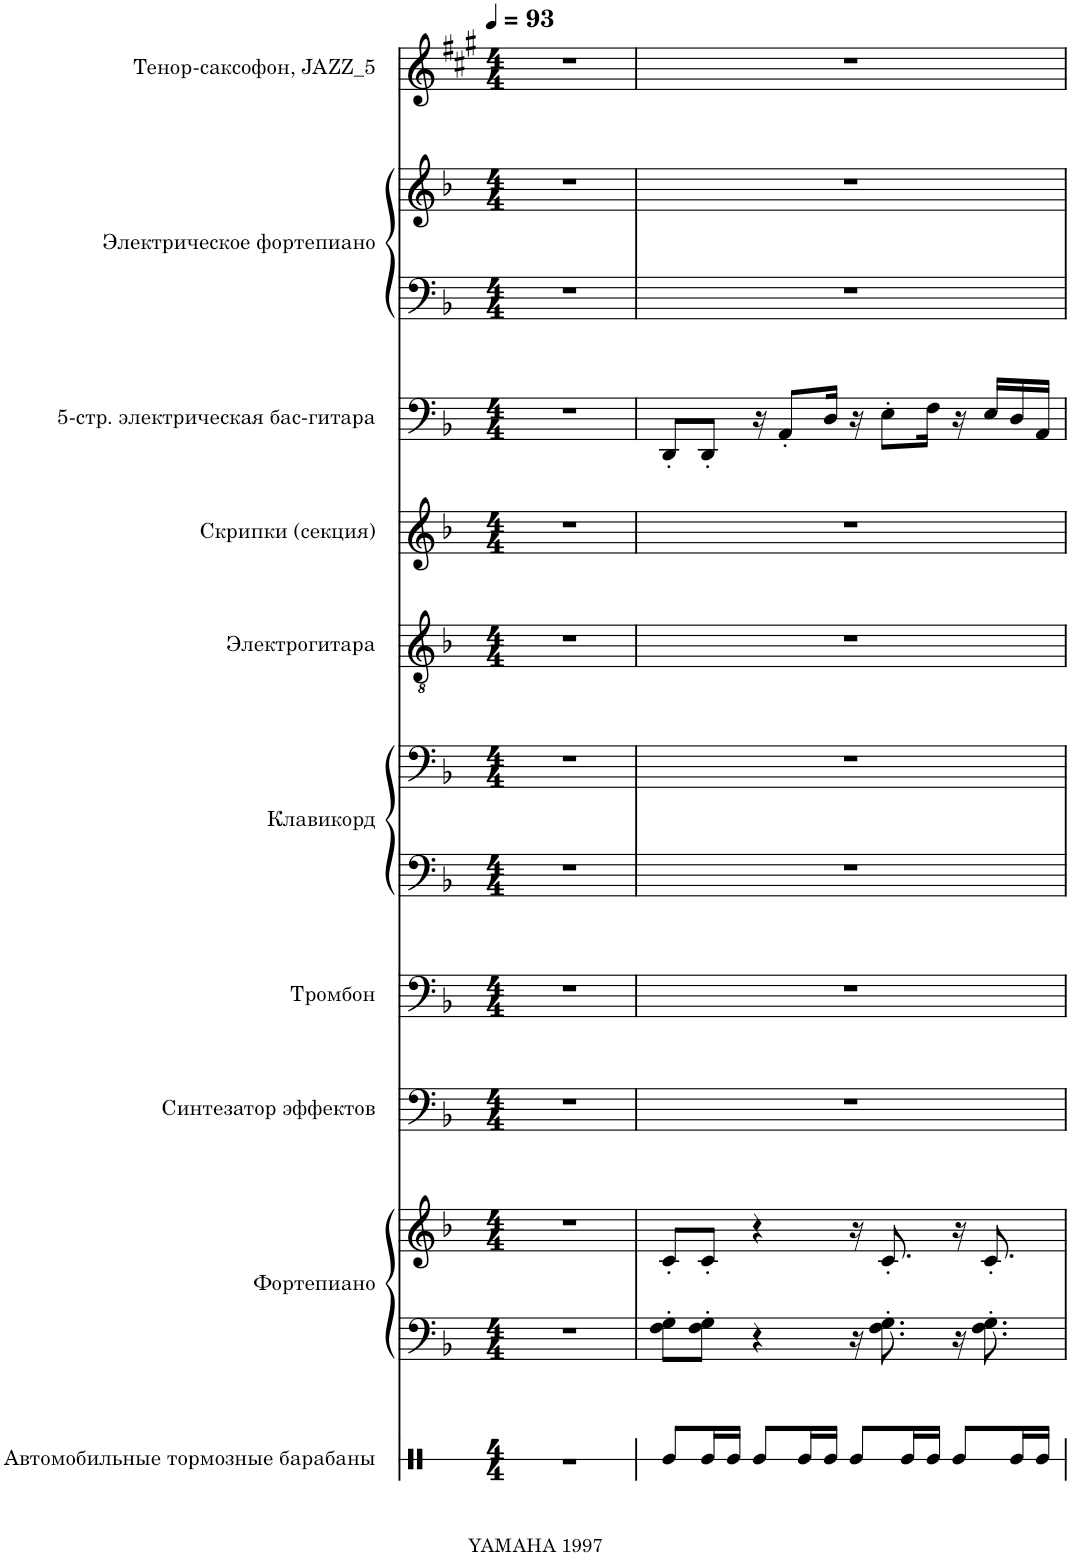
**kern	**kern	**kern	**kern	**kern	**kern	**kern	**kern	**kern	**kern	**kern	**kern	**kern
*part10	*part9	*part9	*part8	*part7	*part6	*part6	*part5	*part4	*part3	*part2	*part2	*part1
*staff13	*staff12	*staff11	*staff10	*staff9	*staff8	*staff7	*staff6	*staff5	*staff4	*staff3	*staff2	*staff1
*I"Автомобильные тормозные барабаны	*I"Фортепиано	*	*I"Синтезатор эффектов	*I"Тромбон	*I"Клавикорд	*	*I"Электрогитара	*I"Скрипки (секция)	*I"5-стр. электрическая бас-гитара	*I"Электрическое фортепиано	*	*I"Тенор-саксофон, JAZZ_5
*stria1	*	*	*	*	*	*	*	*	*	*	*	*
*clefX	*clefF4	*clefG2	*clefF4	*clefF4	*clefF4	*clefF4	*clefGv2	*clefG2	*clefF4	*clefF4	*clefG2	*clefG2
*	*	*	*	*	*	*	*	*	*Trd7c12	*	*	*Trd8c14
*k[]	*k[b-]	*k[b-]	*k[b-]	*k[b-]	*k[b-]	*k[b-]	*k[b-]	*k[b-]	*k[b-]	*k[b-]	*k[b-]	*k[f#c#g#]
*M4/4	*M4/4	*M4/4	*M4/4	*M4/4	*M4/4	*M4/4	*M4/4	*M4/4	*M4/4	*M4/4	*M4/4	*M4/4
*MM93	*MM93	*MM93	*MM93	*MM93	*MM93	*MM93	*MM93	*MM93	*MM93	*MM93	*MM93	*MM93
=	=	=	=	=	=	=	=	=	=	=	=	=
1r	2.r	1r	1r	1r	2.r	1r	1r	1r	1r	2.r	1r	1r
.	4ryy	.	.	.	4ryy	.	.	.	.	4ryy	.	.
=1	=1	=1	=1	=1	=1	=1	=1	=1	=1	=1	=1	=1
8Re/L	8F\' 8G\'L	8c'/L	1r	1r	1r	1r	1r	1r	8DD'/L	1r	1r	1r
16Re/L	8F\' 8G\'J	8c'/J	.	.	.	.	.	.	8DD'/J	.	.	.
16Re/JJ	.	.	.	.	.	.	.	.	.	.	.	.
8Re/L	4r	4r	.	.	.	.	.	.	16r	.	.	.
.	.	.	.	.	.	.	.	.	8AA'/L	.	.	.
16Re/L	.	.	.	.	.	.	.	.	.	.	.	.
16Re/JJ	.	.	.	.	.	.	.	.	16D/Jk	.	.	.
8Re/L	16r	16r	.	.	.	.	.	.	16r	.	.	.
.	8.F\' 8.G\'	8.c'/	.	.	.	.	.	.	8E'\L	.	.	.
16Re/L	.	.	.	.	.	.	.	.	.	.	.	.
16Re/JJ	.	.	.	.	.	.	.	.	16F\Jk	.	.	.
8Re/L	16r	16r	.	.	.	.	.	.	16r	.	.	.
.	8.F\' 8.G\'	8.c'/	.	.	.	.	.	.	16E/LL	.	.	.
16Re/L	.	.	.	.	.	.	.	.	16D/	.	.	.
16Re/JJ	.	.	.	.	.	.	.	.	16AA/JJ	.	.	.
=	=	=	=	=	=	=	=	=	=	=	=	=
*-	*-	*-	*-	*-	*-	*-	*-	*-	*-	*-	*-	*-
